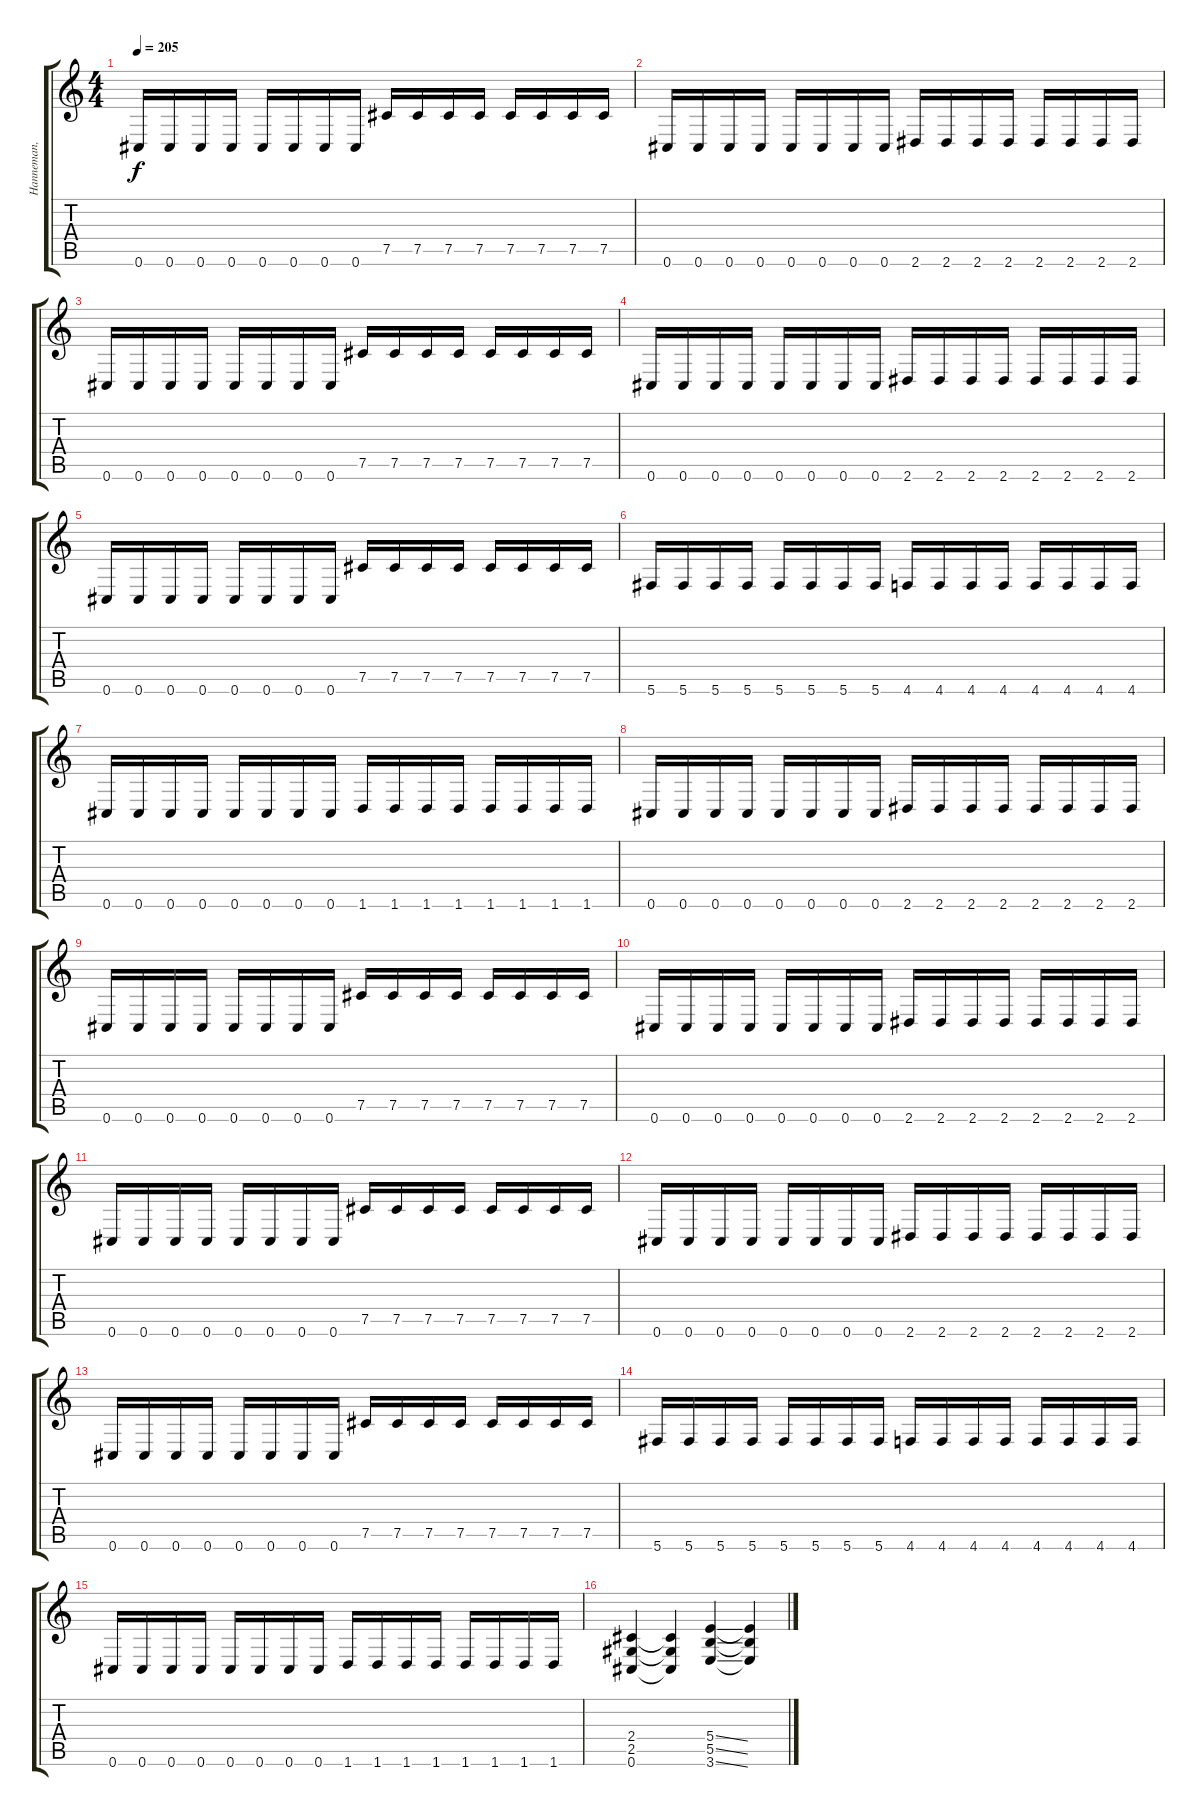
\track ("Hanneman, Jeff" "Hanneman, ") {instrument distortionguitar}
\staff {score tabs}
\tuning (Db4 Ab3 E3 B2 Gb2 Db2) {hide}
\ts (4 4)
\tempo 205
\clef g2
\ks c
0.6.16{dy f} 0.6.16 0.6.16 0.6.16 0.6.16 0.6.16 0.6.16 0.6.16 7.5.16 7.5.16 7.5.16 7.5.16 7.5.16 7.5.16 7.5.16 7.5.16 |
0.6.16 0.6.16 0.6.16 0.6.16 0.6.16 0.6.16 0.6.16 0.6.16 2.6.16 2.6.16 2.6.16 2.6.16 2.6.16 2.6.16 2.6.16 2.6.16 |
0.6.16 0.6.16 0.6.16 0.6.16 0.6.16 0.6.16 0.6.16 0.6.16 7.5.16 7.5.16 7.5.16 7.5.16 7.5.16 7.5.16 7.5.16 7.5.16 |
0.6.16 0.6.16 0.6.16 0.6.16 0.6.16 0.6.16 0.6.16 0.6.16 2.6.16 2.6.16 2.6.16 2.6.16 2.6.16 2.6.16 2.6.16 2.6.16 |
0.6.16 0.6.16 0.6.16 0.6.16 0.6.16 0.6.16 0.6.16 0.6.16 7.5.16 7.5.16 7.5.16 7.5.16 7.5.16 7.5.16 7.5.16 7.5.16 |
5.6.16 5.6.16 5.6.16 5.6.16 5.6.16 5.6.16 5.6.16 5.6.16 4.6.16 4.6.16 4.6.16 4.6.16 4.6.16 4.6.16 4.6.16 4.6.16 |
0.6.16 0.6.16 0.6.16 0.6.16 0.6.16 0.6.16 0.6.16 0.6.16 1.6.16 1.6.16 1.6.16 1.6.16 1.6.16 1.6.16 1.6.16 1.6.16 |
0.6.16 0.6.16 0.6.16 0.6.16 0.6.16 0.6.16 0.6.16 0.6.16 2.6.16 2.6.16 2.6.16 2.6.16 2.6.16 2.6.16 2.6.16 2.6.16 |
0.6.16 0.6.16 0.6.16 0.6.16 0.6.16 0.6.16 0.6.16 0.6.16 7.5.16 7.5.16 7.5.16 7.5.16 7.5.16 7.5.16 7.5.16 7.5.16 |
0.6.16 0.6.16 0.6.16 0.6.16 0.6.16 0.6.16 0.6.16 0.6.16 2.6.16 2.6.16 2.6.16 2.6.16 2.6.16 2.6.16 2.6.16 2.6.16 |
0.6.16 0.6.16 0.6.16 0.6.16 0.6.16 0.6.16 0.6.16 0.6.16 7.5.16 7.5.16 7.5.16 7.5.16 7.5.16 7.5.16 7.5.16 7.5.16 |
0.6.16 0.6.16 0.6.16 0.6.16 0.6.16 0.6.16 0.6.16 0.6.16 2.6.16 2.6.16 2.6.16 2.6.16 2.6.16 2.6.16 2.6.16 2.6.16 |
0.6.16 0.6.16 0.6.16 0.6.16 0.6.16 0.6.16 0.6.16 0.6.16 7.5.16 7.5.16 7.5.16 7.5.16 7.5.16 7.5.16 7.5.16 7.5.16 |
5.6.16 5.6.16 5.6.16 5.6.16 5.6.16 5.6.16 5.6.16 5.6.16 4.6.16 4.6.16 4.6.16 4.6.16 4.6.16 4.6.16 4.6.16 4.6.16 |
0.6.16 0.6.16 0.6.16 0.6.16 0.6.16 0.6.16 0.6.16 0.6.16 1.6.16 1.6.16 1.6.16 1.6.16 1.6.16 1.6.16 1.6.16 1.6.16 |
(2.4 2.5 0.6).4 (2.4{t} 2.5{t} 0.6{t}).4 (5.4{ss} 5.5{ss} 3.6{ss}).4 (5.4{t} 5.5{t} 3.6{t}).4
